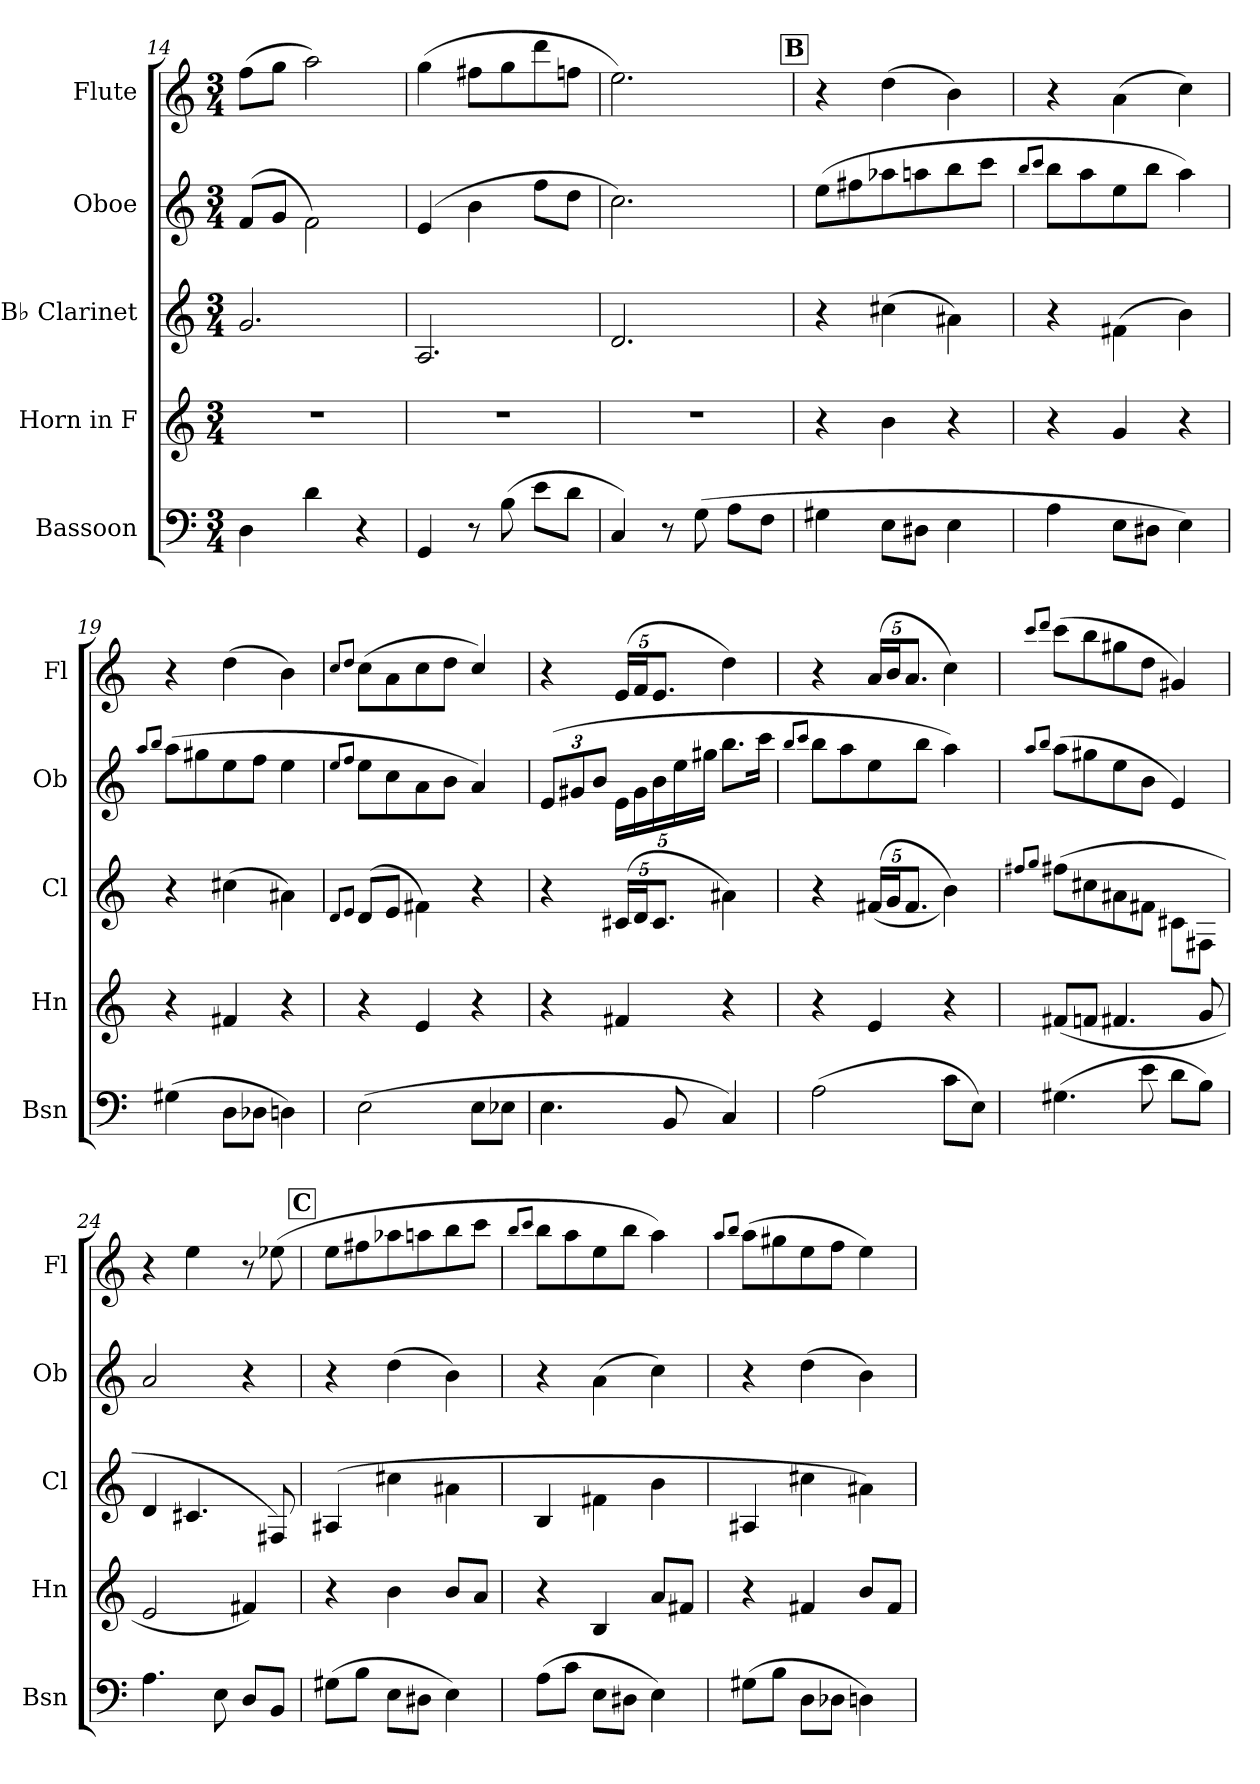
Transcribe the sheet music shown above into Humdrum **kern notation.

**kern	**kern	**kern	**kern	**kern
*part5	*part4	*part3	*part2	*part1
*staff5	*staff4	*staff3	*staff2	*staff1
*I"Bassoon	*I"Horn in F	*I"B♭ Clarinet	*I"Oboe	*I"Flute
*I'Bsn	*I'Hn	*I'Cl	*I'Ob	*I'Fl
*clefF4	*clefG2	*clefG2	*clefG2	*clefG2
*	*ITrd4c7	*ITrd1c2	*	*
*k[]	*k[b-]	*k[b-e-]	*k[]	*k[]
*M3/4	*M3/4	*M3/4	*M3/4	*M3/4
=14	=14	=14	=14	=14
4D\	2.r	2.f/	(8f/L	(8ff\L
.	.	.	8g/J	8gg\J
4d\	.	.	2f\)	2aa\)
4r	.	.	.	.
!!LO:PB:g=z
=15	=15	=15	=15	=15
4GG/	2.r	2.G/	(4e/	(4gg\
8r	.	.	4b\	8ff#X\L
(8B\	.	.	.	8gg\
8e\L	.	.	8ff\L	8ddd\
8d\J	.	.	8dd\J	8ffn\J
=16	=16	=16	=16	=16
4C/)	2.r	2.c/	2.cc\)	2.ee\)
8r	.	.	.	.
(8G\	.	.	.	.
8A\L	.	.	.	.
8F\J	.	.	.	.
!!LO:REH:place=s1:a:B:fs=14:t=B
=17	=17	=17	=17	=17
4G#X\	4r	4r	(8ee\L	4r
.	.	.	8ff#X\	.
8E\L	4e\	(4bn\	8aa-X\	(4dd\
8D#X\J	.	.	8aan\	.
4E\	4r	4g#X\)	8bb\	4b\)
.	.	.	8ccc\J	.
=18	=18	=18	=18	=18
.	.	.	8qbb/L	.
.	.	.	8qccc/J	.
4A\	4r	4r	8bb\L	4r
.	.	.	8aa\	.
8E\L	4c/	(4en\	8ee\	(4a\
8D#X\J	.	.	8bb\J	.
4E\)	4r	4a\)	4aa\)	4cc\)
=19	=19	=19	=19	=19
.	.	.	8qaa/L	.
.	.	.	8qbb/J	.
(4G#X\	4r	4r	(8aa\L	4r
.	.	.	8gg#X\	.
8D\L	4Bn/	(4bn\	8ee\	(4dd\
8D-X\J	.	.	8ff\J	.
4Dn\)	4r	4g#X\)	4ee\	4b\)
!!LO:LB:g=z
=20	=20	=20	=20	=20
.	.	8qc/L	8qee/L	8qcc/L
.	.	8qd/J	8qff/J	8qdd/J
(2E\	4r	(8c/L	8ee\L	(8cc\L
.	.	8d/J	8cc\	8a\
.	4A/	4en\)	8a\	8cc\
.	.	.	8b\J	8dd\J
8E\L	4r	4r	4a/)	4cc/)
8E-X\J	.	.	.	.
=21	=21	=21	=21	=21
*	*	*	*Xbrackettup	*
4.E\	4r	4r	(12e/L	4r
.	.	.	12g#X/	.
.	.	.	12b/J	.
*	*	*Xbrackettup	*	*Xbrackettup
.	4Bn/	(20Bn/LL	20e\LL	(20e/LL
.	.	20c/J	20g#\	20f/J
.	.	10.B/J	20b\	10.e/J
8BB/	.	.	.	.
.	.	.	20ee\	.
.	.	.	20gg#X\JJ	.
4C/)	4r	4g#X\)	8.bb\L	4dd\)
.	.	.	16ccc\Jk	.
=22	=22	=22	=22	=22
.	.	.	8qbb/L	.
.	.	.	8qccc/J	.
(2A\	4r	4r	8bb\L	4r
.	.	.	8aa\	.
.	4A/	((20en/LL	8ee\	(20a/LL
.	.	20f/J	.	20b/J
.	.	10.e/J	.	10.a/J
.	.	.	8bb\J	.
8c\L	4r	4a\))	4aa\)	4cc\)
8E\J)	.	.	.	.
=23	=23	=23	=23	=23
.	.	8qeen/L	8qaa/L	8qccc/L
.	.	8qff/J	8qbb/J	8qddd/J
(4.G#X\	(8Bn/L	(8ee\L	(8aa\L	(8ccc\L
.	8B-X/J	8bn\	8gg#X\	8bb\
.	4.Bn/	8g#X\	8ee\	8gg#X\
8e\	.	8en\J	8b\J	8dd\J
8d\L	.	8Bn\L	4e/)	4g#X/)
8B\J)	8c/	8En\J	.	.
!!LO:PB:g=z
=24	=24	=24	=24	=24
4.A\	2A/	4c/	2a/	4r
.	.	4.Bn/	.	4ee\
8E\	.	.	.	.
8D/L	4Bn/)	.	4r	8r
8BB/J	.	8En/)	.	(8ee-X\
!!LO:REH:place=s1:a:B:fs=14:t=C
=25	=25	=25	=25	=25
(8G#X\L	4r	(4G#X/	4r	8ee\L
8B\J	.	.	.	8ff#X\
8E\L	4e\	4bn\	(4dd\	8aa-X\
8D#X\J	.	.	.	8aan\
4E\)	8e/L	4g#X\	4b\)	8bb\
.	8d/J	.	.	8ccc\J
=26	=26	=26	=26	=26
.	.	.	.	8qbb/L
.	.	.	.	8qccc/J
(8A\L	4r	4A/	4r	8bb\L
8c\J	.	.	.	8aa\
8E\L	4E/	4en\	(4a\	8ee\
8D#X\J	.	.	.	8bb\J
4E\)	8d/L	4a\	4cc\)	4aa\)
.	8Bn/J	.	.	.
=27	=27	=27	=27	=27
.	.	.	.	8qaa/L
.	.	.	.	8qbb/J
(8G#X\L	4r	4G#X/	4r	(8aa\L
8B\J	.	.	.	8gg#X\
8D\L	4Bn/	4bn\	(4dd\	8ee\
8D-X\J	.	.	.	8ff\J
4Dn\)	8e/L	4g#X\)	4b\)	4ee\)
.	8B/J	.	.	.
=	=	=	=	=
*-	*-	*-	*-	*-
